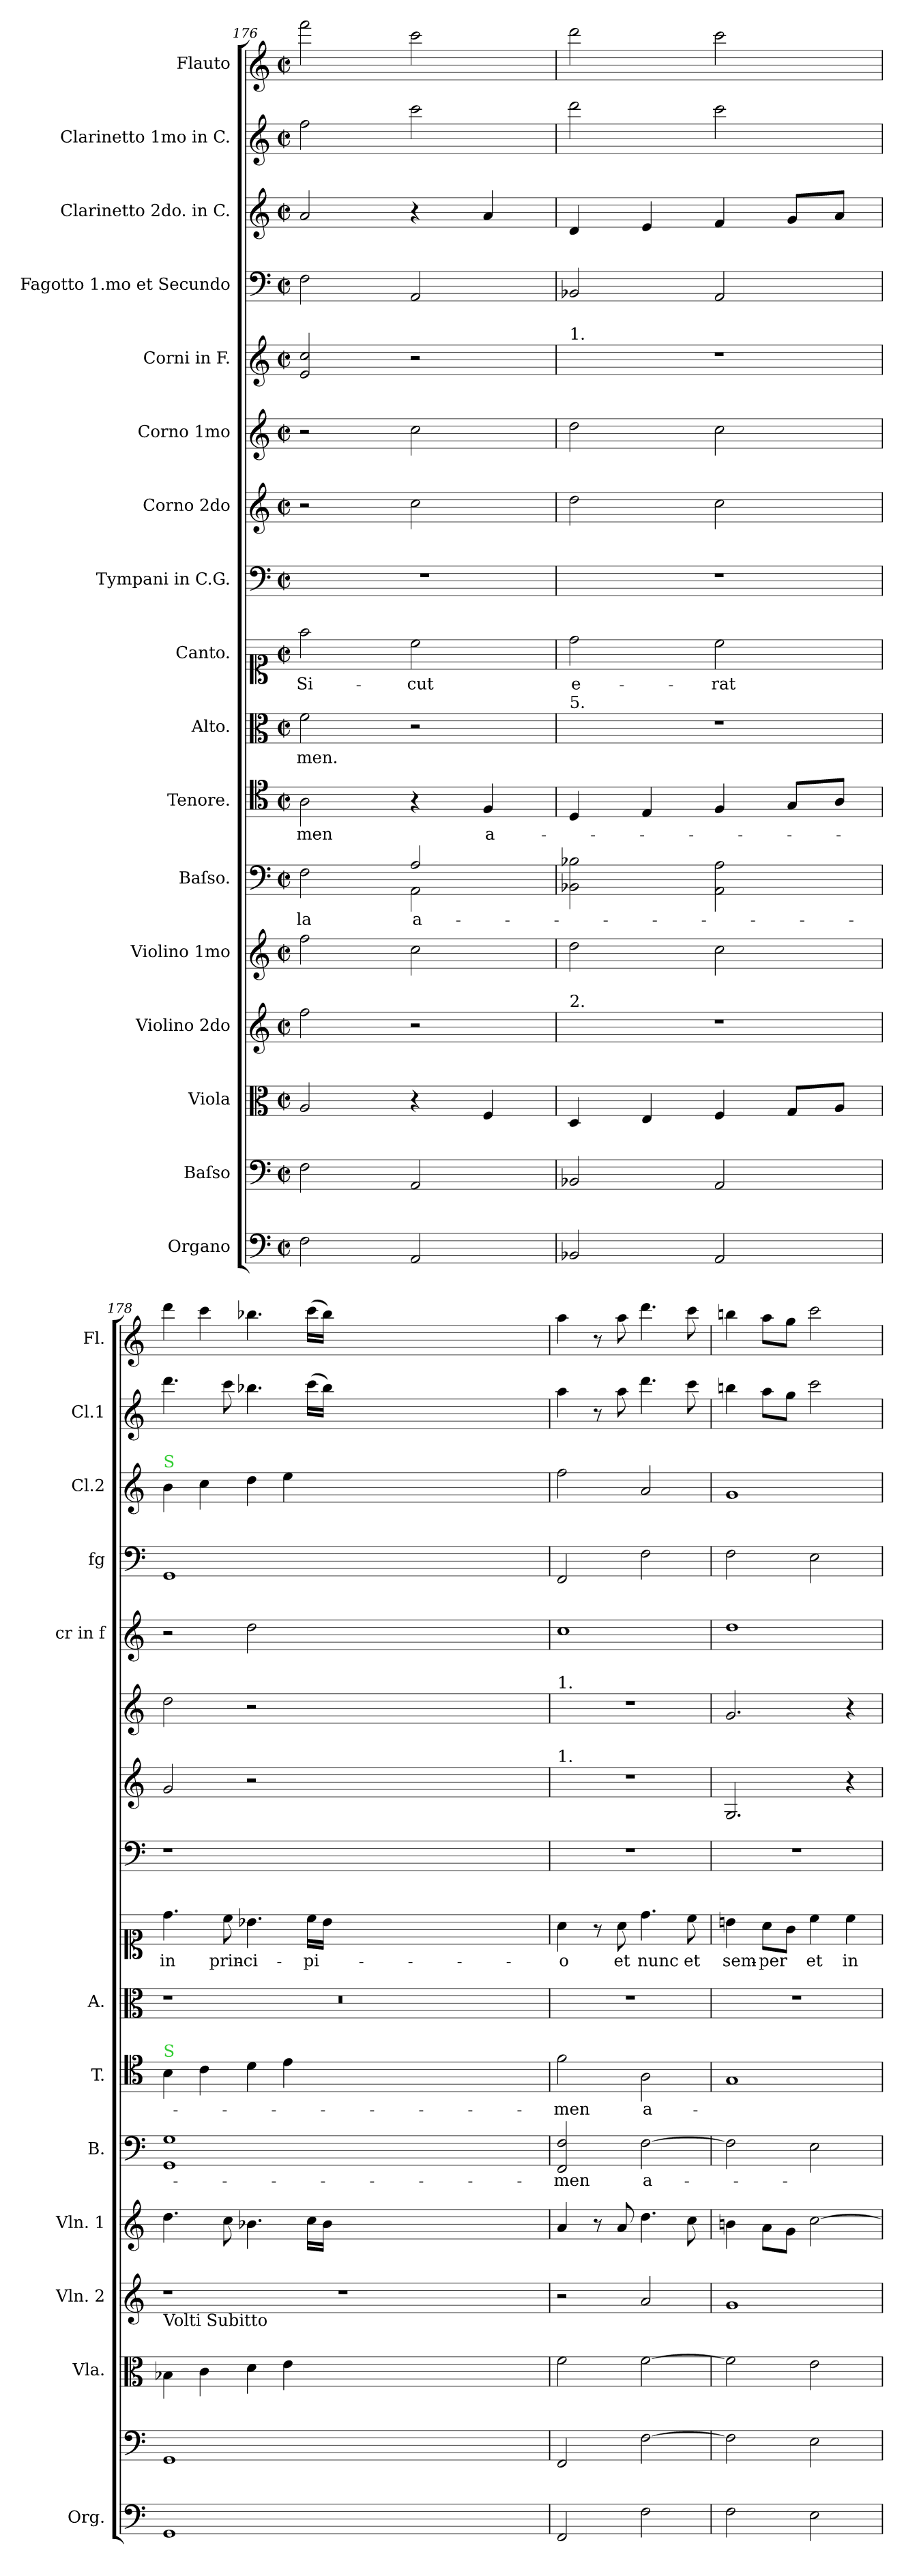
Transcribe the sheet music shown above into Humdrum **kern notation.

**kern	**kern	**kern	**kern	**kern	**kern	**text	**kern	**text	**kern	**text	**kern	**text	**kern	**kern	**kern	**kern	**kern	**kern	**kern	**kern
*part17	*part16	*part15	*part14	*part13	*part12	*part12	*part11	*part11	*part10	*part10	*part9	*part9	*part8	*part7	*part6	*part5	*part4	*part3	*part2	*part1
*staff17	*staff16	*staff15	*staff14	*staff13	*staff12	*staff12	*staff11	*staff11	*staff10	*staff10	*staff9	*staff9	*staff8	*staff7	*staff6	*staff5	*staff4	*staff3	*staff2	*staff1
*I"Organo	*I"Baſso	*I"Viola	*I"Violino 2do	*I"Violino 1mo	*I"Baſso.	*	*I"Tenore.	*	*I"Alto.	*	*I"Canto.	*	*I"Tympani in C.G.	*I"Corno 2do	*I"Corno 1mo	*I"Corni in F.	*I"Fagotto 1.mo et Secundo	*I"Clarinetto 2do. in C.	*I"Clarinetto 1mo in C.	*I"Flauto
*I'Org.	*	*I'Vla.	*I'Vln. 2	*I'Vln. 1	*I'B.	*	*I'T.	*	*I'A.	*	*	*	*	*	*	*I'cr in f	*I'fg	*I'Cl.2	*I'Cl.1	*I'Fl.
*clefF4	*clefF4	*clefC3	*clefG2	*clefG2	*clefF4	*	*clefC4	*	*clefC3	*	*clefC1	*	*clefF4	*clefG2	*clefG2	*clefG2	*clefF4	*clefG2	*clefG2	*clefG2
*	*	*	*	*	*	*	*	*	*	*	*	*	*	*	*	*ITrd4c7	*	*	*	*
*k[]	*k[]	*k[]	*k[]	*k[]	*k[]	*	*k[]	*	*k[]	*	*k[]	*	*k[]	*k[]	*k[]	*k[b-]	*k[]	*k[]	*k[]	*k[]
*M2/2	*M2/2	*M2/2	*M2/2	*M2/2	*M2/2	*	*M2/2	*	*M2/2	*	*M2/2	*	*M2/2	*M2/2	*M2/2	*M2/2	*M2/2	*M2/2	*M2/2	*M2/2
*met(c|)	*met(c|)	*met(c|)	*met(c|)	*met(c|)	*met(c|)	*	*met(c|)	*	*met(c|)	*	*met(c|)	*	*met(c|)	*met(c|)	*met(c|)	*met(c|)	*met(c|)	*met(c|)	*met(c|)	*met(c|)
=176	=176	=176	=176	=176	=176	=176	=176	=176	=176	=176	=176	=176	=176	=176	=176	=176	=176	=176	=176	=176
*	*	*	*	*	*^	*	*	*	*	*	*	*	*	*	*	*	*	*	*	*
2F\	2F\	2A/	2ff\	2ff\	2F\	2ryy	-la	2A\	-men	2f\	-men.	2ff\	Si-	1r	2r	2r	2A/ 2f/	2F\	2a/	2ff\	2fff\
2AA/	2AA/	4r	2r	2cc\	2A/	2AA\	a-	4r	.	2r	.	2cc\	-cut	.	2cc\	2cc\	2r	2AA/	4r	2ccc\	2ccc\
.	.	4F/	.	.	.	.	.	4F/	a-	.	.	.	.	.	.	.	.	.	4a/	.	.
*	*	*	*	*	*v	*v	*	*	*	*	*	*	*	*	*	*	*	*	*	*	*
=177	=177	=177	=177	=177	=177	=177	=177	=177	=177	=177	=177	=177	=177	=177	=177	=177	=177	=177	=177	=177
!	!	!	!	!	!	!	!	!	!	!	!	!	!	!	!	!LO:TX:a:t=1.	!	!	!	!
!	!	!	!	!	!	!	!	!	!LO:TX:a:t=5.	!	!	!	!	!	!	!	!	!	!	!
!	!	!	!LO:TX:a:t=2.	!	!	!	!	!	!	!	!	!	!	!	!	!	!	!	!	!
2BB-X/	2BB-X/	4D/	1r	2dd\	2BB-X\ 2B-X\	.	4D/	.	1r	.	2dd\	e-	1r	2dd\	2dd\	1r	2BB-X/	4d/	2ddd\	2ddd\
.	.	4E/	.	.	.	.	4E/	.	.	.	.	.	.	.	.	.	.	4e/	.	.
2AA/	2AA/	4F/	.	2cc\	2AA\ 2A\	.	4F/	.	.	.	2cc\	-rat	.	2cc\	2cc\	.	2AA/	4f/	2ccc\	2ccc\
.	.	8G/L	.	.	.	.	8G/L	.	.	.	.	.	.	.	.	.	.	8g/L	.	.
.	.	8A/J	.	.	.	.	8A/J	.	.	.	.	.	.	.	.	.	.	8a/J	.	.
=178	=178	=178	=178	=178	=178	=178	=178	=178	=178	=178	=178	=178	=178	=178	=178	=178	=178	=178	=178	=178
!	!	!	!	!	!	!	!	!	!	!	!	!	!	!	!	!	!	!LO:TX:a:color=limegreen:t=S	!	!
!	!	!	!	!	!	!	!LO:TX:a:color=limegreen:t=S	!	!	!	!	!	!	!	!	!	!	!	!	!
!	!	!	!LO:TX:b:t=Volti Subitto	!	!	!	!	!	!	!	!	!	!	!	!	!	!	!	!	!
1GG/	1GG/	4B-X\	1r	4.dd\	1GG/ 1G/	.	4B\	.	1r	.	4.dd\	in	1r	2g/	2dd\	2r	1GG/	4b\	4.ddd\	4ddd\
.	.	4c\	.	.	.	.	4c\	.	.	.	.	.	.	.	.	.	.	4cc\	.	4ccc\
.	.	.	.	8cc\	.	.	.	.	.	.	8cc\	prin-	.	.	.	.	.	.	8ccc\	.
.	.	4d\	.	4.b-X\	.	.	4d\	.	.	.	4.b-X\	-ci-	.	2r	2r	2g\	.	4dd\	4.bb-X\	4.bb-X\
.	.	4e\	.	.	.	.	4e\	.	.	.	.	.	.	.	.	.	.	4ee\	.	.
.	.	.	.	16cc\LL	.	.	.	.	.	.	16cc\LL	-pi-	.	.	.	.	.	.	(16ccc\LL	(16ccc\LL
.	.	.	.	16b-\JJ	.	.	.	.	.	.	16b-\JJ	.	.	.	.	.	.	.	16bb-\JJ)	16bb-\JJ)
0.ryy	0.ryy	0.ryy	1r	0.ryy	0.ryy	.	0.ryy	.	0.r	.	0.ryy	.	0.ryy	0.ryy	0.ryy	0.ryy	0.ryy	0.ryy	0.ryy	0.ryy
.	.	.	0ryy	.	.	.	.	.	.	.	.	.	.	.	.	.	.	.	.	.
=179	=179	=179	=179	=179	=179	=179	=179	=179	=179	=179	=179	=179	=179	=179	=179	=179	=179	=179	=179	=179
!	!	!	!	!	!	!	!	!	!	!	!	!	!	!	!LO:TX:a:t=1.	!	!	!	!	!
!	!	!	!	!	!	!	!	!	!	!	!	!	!	!LO:TX:a:t=1.	!	!	!	!	!	!
2FF/	2FF/	2f\	2r	4a/	2FF/ 2F/	-men	2f\	-men	1r	.	4a\	-o	1r	1r	1r	1f/	2FF/	2ff\	4aa\	4aa\
.	.	.	.	8r	.	.	.	.	.	.	8r	.	.	.	.	.	.	.	8r	8r
.	.	.	.	8a/	.	.	.	.	.	.	8a\	et	.	.	.	.	.	.	8aa\	8aa\
2F\	[2F\	[2f\	2a/	4.dd\	[2F\	a-	2A\	a-	.	.	4.dd\	nunc	.	.	.	.	2F\	2a/	4.ddd\	4.ddd\
.	.	.	.	8cc\	.	.	.	.	.	.	8cc\	et	.	.	.	.	.	.	8ccc\	8ccc\
=180	=180	=180	=180	=180	=180	=180	=180	=180	=180	=180	=180	=180	=180	=180	=180	=180	=180	=180	=180	=180
2F\	2F\]	2f\]	1g/	4bn\	2F\]	.	1G/	.	1r	.	4bn\	sem-	1r	2.G/	2.g/	1g/	2F\	1g/	4bbn\	4bbn\
.	.	.	.	8a\L	.	.	.	.	.	.	8a\L	-per	.	.	.	.	.	.	8aa\L	8aa\L
.	.	.	.	8g\J	.	.	.	.	.	.	8g\J	.	.	.	.	.	.	.	8gg\J	8gg\J
2E\	2E\	2e\	.	[2cc\	2E\	.	.	.	.	.	4cc\	et	.	.	.	.	2E\	.	2ccc\	2ccc\
.	.	.	.	.	.	.	.	.	.	.	4cc\	in	.	4r	4r	.	.	.	.	.
=	=	=	=	=	=	=	=	=	=	=	=	=	=	=	=	=	=	=	=	=
*-	*-	*-	*-	*-	*-	*-	*-	*-	*-	*-	*-	*-	*-	*-	*-	*-	*-	*-	*-	*-
